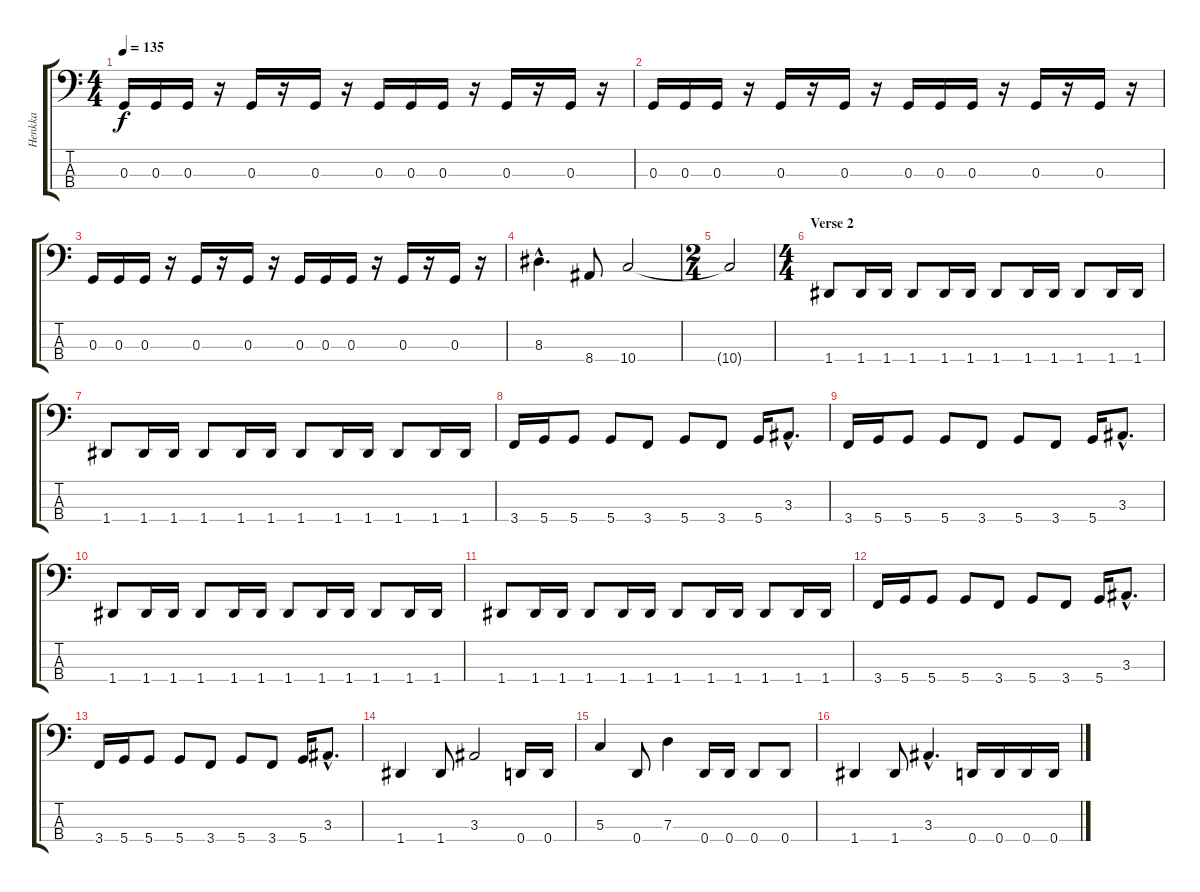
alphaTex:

\track ("Henkka" "Henkka") {instrument electricbasspick}
\staff {score tabs}
\tuning (F2 C2 G1 D1) {hide}
\ts (4 4)
\tempo 135
\clef f4
\ks c
0.3.16{dy f} 0.3.16 0.3.16 r.16 0.3.16 r.16 0.3.16 r.16 0.3.16 0.3.16 0.3.16 r.16 0.3.16 r.16 0.3.16 r.16 |
0.3.16 0.3.16 0.3.16 r.16 0.3.16 r.16 0.3.16 r.16 0.3.16 0.3.16 0.3.16 r.16 0.3.16 r.16 0.3.16 r.16 |
0.3.16 0.3.16 0.3.16 r.16 0.3.16 r.16 0.3.16 r.16 0.3.16 0.3.16 0.3.16 r.16 0.3.16 r.16 0.3.16 r.16 |
8.3{hac}.4{d} 8.4.8 10.4.2 |
\ts (2 4)
10.4{t}.2 |
\ts (4 4)
\section ("" "Verse 2")
1.4.8 1.4.16 1.4.16 1.4.8 1.4.16 1.4.16 1.4.8 1.4.16 1.4.16 1.4.8 1.4.16 1.4.16 |
1.4.8 1.4.16 1.4.16 1.4.8 1.4.16 1.4.16 1.4.8 1.4.16 1.4.16 1.4.8 1.4.16 1.4.16 |
3.4.16 5.4.16 5.4.8 5.4.8 3.4.8 5.4.8 3.4.8 5.4.16 3.3{hac}.8{d} |
3.4.16 5.4.16 5.4.8 5.4.8 3.4.8 5.4.8 3.4.8 5.4.16 3.3{hac}.8{d} |
1.4.8 1.4.16 1.4.16 1.4.8 1.4.16 1.4.16 1.4.8 1.4.16 1.4.16 1.4.8 1.4.16 1.4.16 |
1.4.8 1.4.16 1.4.16 1.4.8 1.4.16 1.4.16 1.4.8 1.4.16 1.4.16 1.4.8 1.4.16 1.4.16 |
3.4.16 5.4.16 5.4.8 5.4.8 3.4.8 5.4.8 3.4.8 5.4.16 3.3{hac}.8{d} |
3.4.16 5.4.16 5.4.8 5.4.8 3.4.8 5.4.8 3.4.8 5.4.16 3.3{hac}.8{d} |
1.4.4 1.4.8 3.3.2 0.4.16 0.4.16 |
5.3.4 0.4.8 7.3.4 0.4.16 0.4.16 0.4.8 0.4.8 |
1.4.4 1.4.8 3.3{hac}.4{d} 0.4.16 0.4.16 0.4.16 0.4.16
